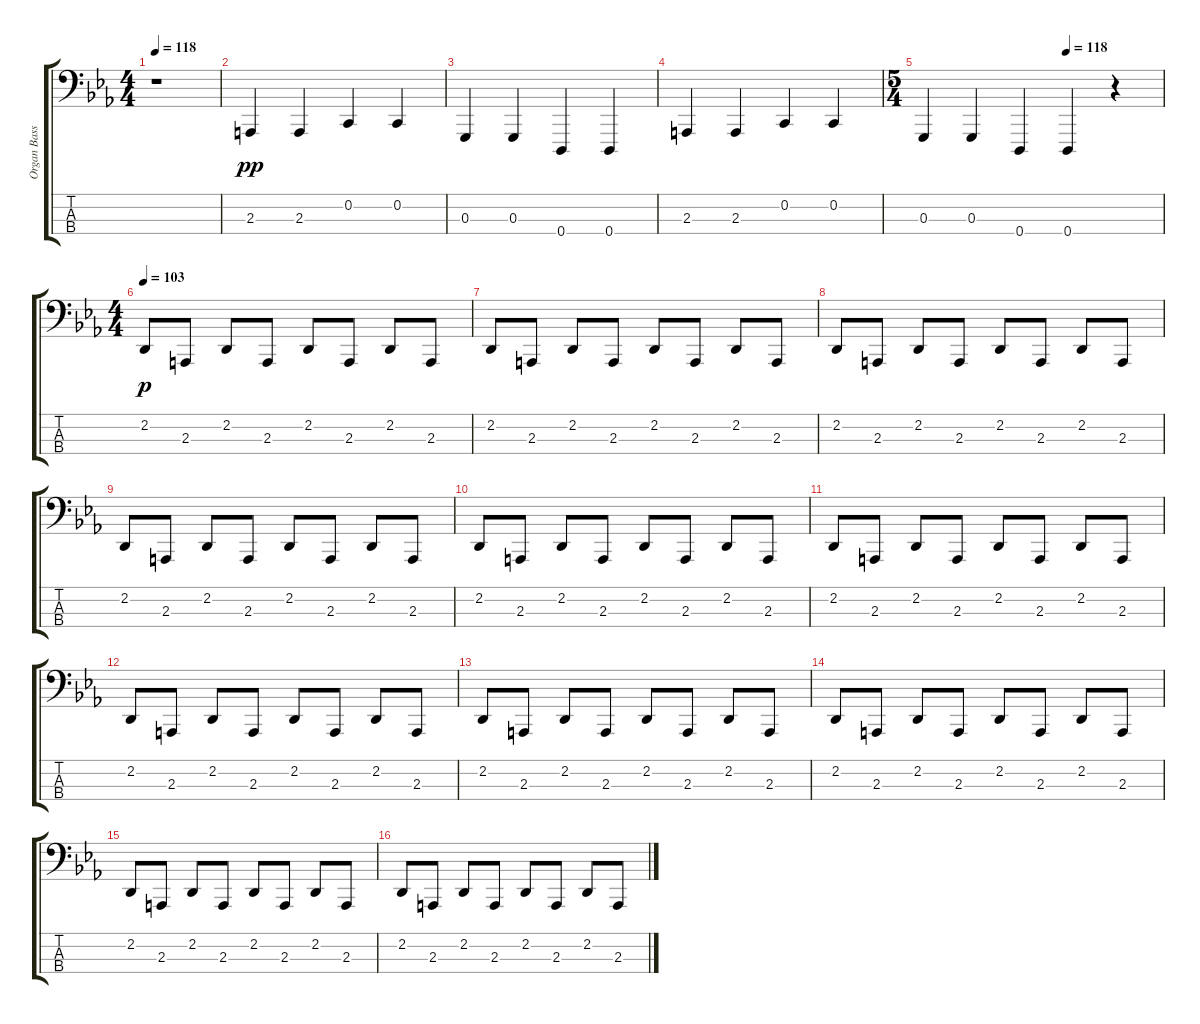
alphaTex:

\track ("Organ Bass" "Organ Bass") {instrument drawbarorgan}
\staff {score tabs}
\tuning (F2 C2 G1 D1) {hide}
\ts (4 4)
\tempo 118
\clef f4
\ks eb
r.1{dy pp instrument drawbarorgan} |
2.3.4 2.3.4 0.2.4 0.2.4 |
0.3.4 0.3.4 0.4.4 0.4.4 |
2.3.4 2.3.4 0.2.4 0.2.4 |
\ts (5 4)
\tempo (118 0.6)
0.3.4 0.3.4 0.4.4 0.4.4 r.4 |
\ts (4 4)
\tempo 103
2.2.8{dy p} 2.3.8 2.2.8 2.3.8 2.2.8 2.3.8 2.2.8 2.3.8 |
2.2.8 2.3.8 2.2.8 2.3.8 2.2.8 2.3.8 2.2.8 2.3.8 |
2.2.8 2.3.8 2.2.8 2.3.8 2.2.8 2.3.8 2.2.8 2.3.8 |
2.2.8 2.3.8 2.2.8 2.3.8 2.2.8 2.3.8 2.2.8 2.3.8 |
2.2.8 2.3.8 2.2.8 2.3.8 2.2.8 2.3.8 2.2.8 2.3.8 |
2.2.8 2.3.8 2.2.8 2.3.8 2.2.8 2.3.8 2.2.8 2.3.8 |
2.2.8 2.3.8 2.2.8 2.3.8 2.2.8 2.3.8 2.2.8 2.3.8 |
2.2.8 2.3.8 2.2.8 2.3.8 2.2.8 2.3.8 2.2.8 2.3.8 |
2.2.8 2.3.8 2.2.8 2.3.8 2.2.8 2.3.8 2.2.8 2.3.8 |
2.2.8 2.3.8 2.2.8 2.3.8 2.2.8 2.3.8 2.2.8 2.3.8 |
2.2.8 2.3.8 2.2.8 2.3.8 2.2.8 2.3.8 2.2.8 2.3.8
